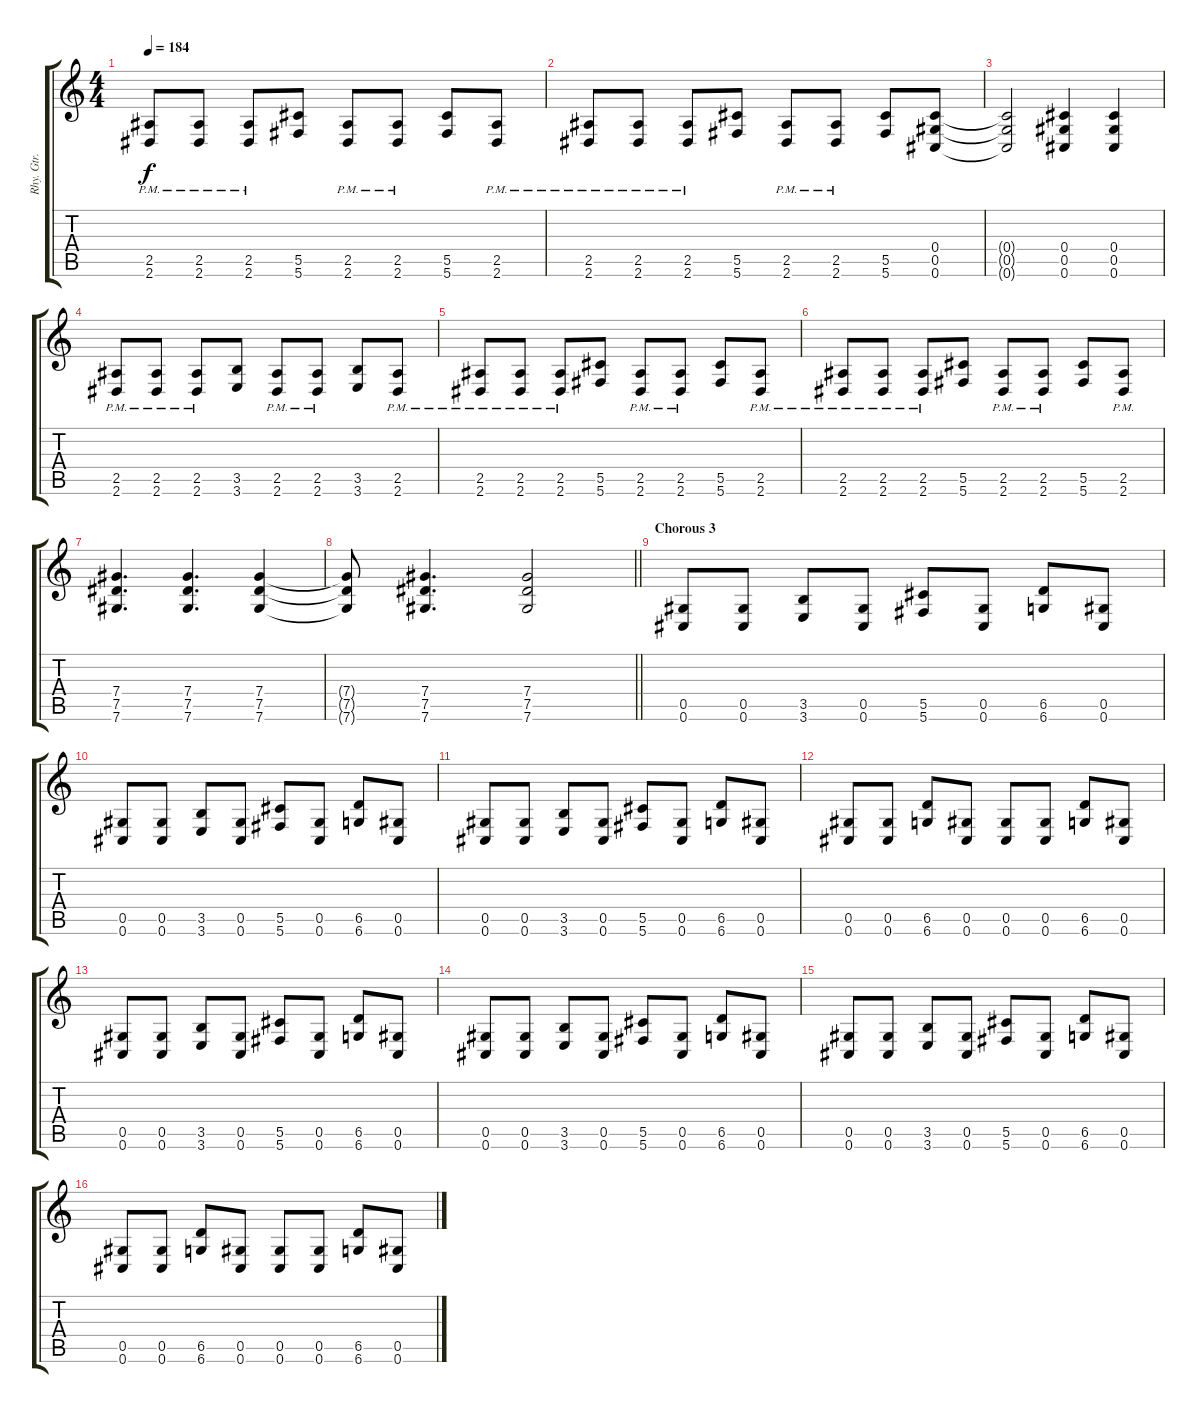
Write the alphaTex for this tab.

\track ("Rhy. Gtr. 2" "Rhy. Gtr. ") {instrument distortionguitar}
\staff {score tabs}
\tuning (Eb4 Bb3 Gb3 Db3 Ab2 Db2) {hide}
\ts (4 4)
\tempo 184
\clef g2
\ks c
(2.5{pm} 2.6{pm}).8{dy f} (2.5{pm} 2.6{pm}).8 (2.5{pm} 2.6{pm}).8 (5.5 5.6).8 (2.5{pm} 2.6{pm}).8 (2.5{pm} 2.6{pm}).8 (5.5 5.6).8 (2.5{pm} 2.6{pm}).8 |
(2.5{pm} 2.6{pm}).8 (2.5{pm} 2.6{pm}).8 (2.5{pm} 2.6{pm}).8 (5.5 5.6).8 (2.5{pm} 2.6{pm}).8 (2.5{pm} 2.6{pm}).8 (5.5 5.6).8 (0.4 0.5 0.6).8 |
(0.4{t} 0.5{t} 0.6{t}).2 (0.4 0.5 0.6).4 (0.4 0.5 0.6).4 |
(2.5{pm} 2.6{pm}).8 (2.5{pm} 2.6{pm}).8 (2.5{pm} 2.6{pm}).8 (3.5 3.6).8 (2.5{pm} 2.6{pm}).8 (2.5{pm} 2.6{pm}).8 (3.5 3.6).8 (2.5{pm} 2.6{pm}).8 |
(2.5{pm} 2.6{pm}).8 (2.5{pm} 2.6{pm}).8 (2.5{pm} 2.6{pm}).8 (5.5 5.6).8 (2.5{pm} 2.6{pm}).8 (2.5{pm} 2.6{pm}).8 (5.5 5.6).8 (2.5{pm} 2.6{pm}).8 |
(2.5{pm} 2.6{pm}).8 (2.5{pm} 2.6{pm}).8 (2.5{pm} 2.6{pm}).8 (5.5 5.6).8 (2.5{pm} 2.6{pm}).8 (2.5{pm} 2.6{pm}).8 (5.5 5.6).8 (2.5{pm} 2.6{pm}).8 |
(7.4 7.5 7.6).4{d} (7.4 7.5 7.6).4{d} (7.4 7.5 7.6).4 |
\barLineRight lightlight
(7.4{t} 7.5{t} 7.6{t}).8 (7.4 7.5 7.6).4{d} (7.4 7.5 7.6).2 |
\section ("" "Chorous 3")
(0.5 0.6).8 (0.5 0.6).8 (3.5 3.6).8 (0.5 0.6).8 (5.5 5.6).8 (0.5 0.6).8 (6.5 6.6).8 (0.5 0.6).8 |
(0.5 0.6).8 (0.5 0.6).8 (3.5 3.6).8 (0.5 0.6).8 (5.5 5.6).8 (0.5 0.6).8 (6.5 6.6).8 (0.5 0.6).8 |
(0.5 0.6).8 (0.5 0.6).8 (3.5 3.6).8 (0.5 0.6).8 (5.5 5.6).8 (0.5 0.6).8 (6.5 6.6).8 (0.5 0.6).8 |
(0.5 0.6).8 (0.5 0.6).8 (6.5 6.6).8 (0.5 0.6).8 (0.5 0.6).8 (0.5 0.6).8 (6.5 6.6).8 (0.5 0.6).8 |
(0.5 0.6).8 (0.5 0.6).8 (3.5 3.6).8 (0.5 0.6).8 (5.5 5.6).8 (0.5 0.6).8 (6.5 6.6).8 (0.5 0.6).8 |
(0.5 0.6).8 (0.5 0.6).8 (3.5 3.6).8 (0.5 0.6).8 (5.5 5.6).8 (0.5 0.6).8 (6.5 6.6).8 (0.5 0.6).8 |
(0.5 0.6).8 (0.5 0.6).8 (3.5 3.6).8 (0.5 0.6).8 (5.5 5.6).8 (0.5 0.6).8 (6.5 6.6).8 (0.5 0.6).8 |
(0.5 0.6).8 (0.5 0.6).8 (6.5 6.6).8 (0.5 0.6).8 (0.5 0.6).8 (0.5 0.6).8 (6.5 6.6).8 (0.5 0.6).8
